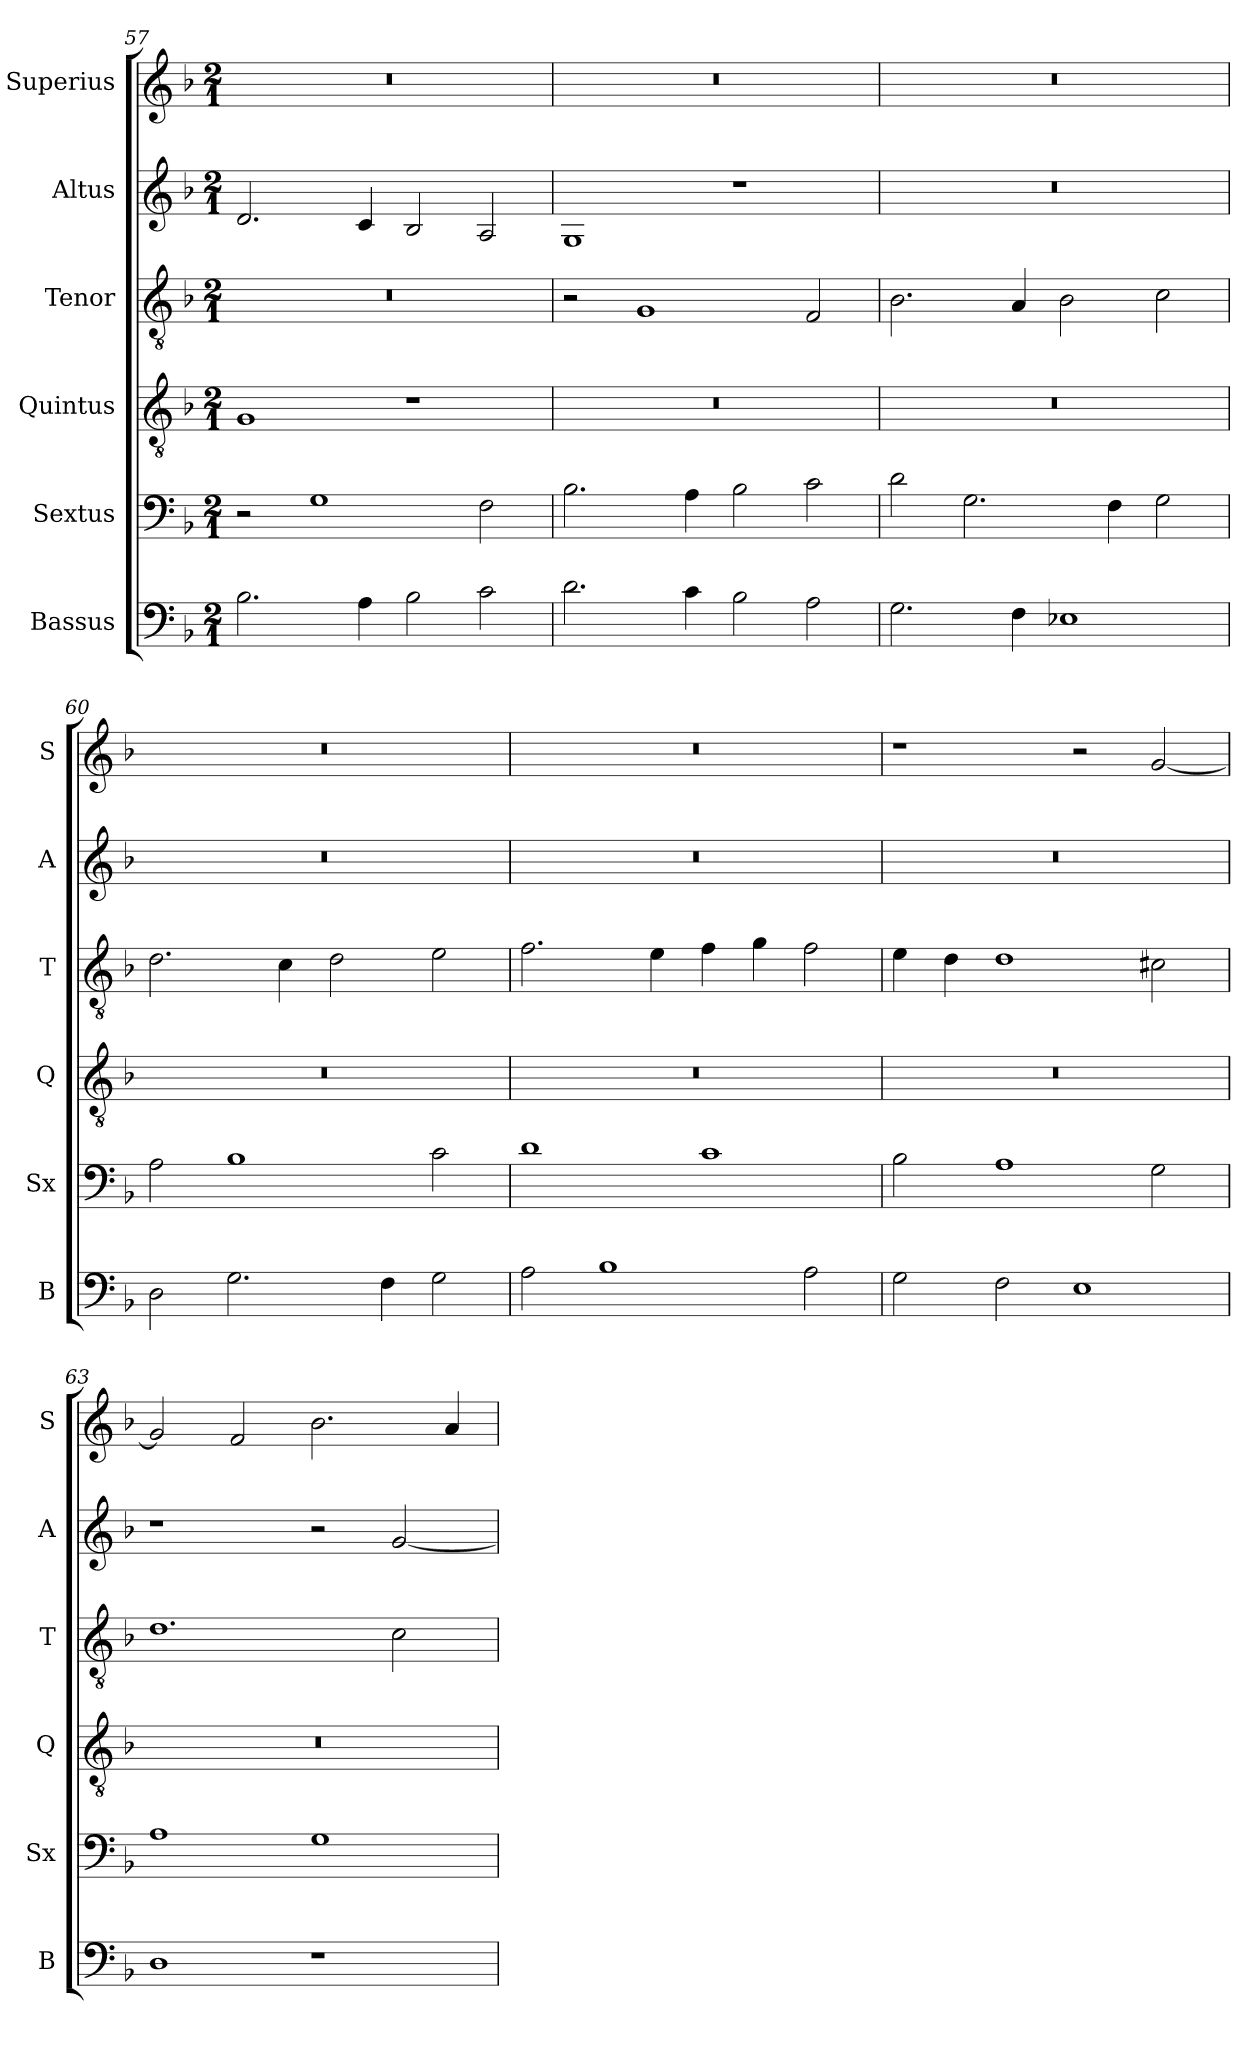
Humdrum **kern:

**kern	**kern	**kern	**kern	**kern	**kern
*part6	*part5	*part4	*part3	*part2	*part1
*staff6	*staff5	*staff4	*staff3	*staff2	*staff1
*I"Bassus	*I"Sextus	*I"Quintus	*I"Tenor	*I"Altus	*I"Superius
*I'B	*I'Sx	*I'Q	*I'T	*I'A	*I'S
*clefF4	*clefF4	*clefGv2	*clefGv2	*clefG2	*clefG2
*k[b-]	*k[b-]	*k[b-]	*k[b-]	*k[b-]	*k[b-]
*M2/1	*M2/1	*M2/1	*M2/1	*M2/1	*M2/1
=57	=57	=57	=57	=57	=57
2.B-\	2r	1G	0r	2.d/	0r
.	1G	.	.	.	.
4A\	.	.	.	4c/	.
2B-\	.	1r	.	2B-/	.
2c\	2F\	.	.	2A/	.
=58	=58	=58	=58	=58	=58
2.d\	2.B-\	0r	2r	1G	0r
.	.	.	1G	.	.
4c\	4A\	.	.	.	.
2B-\	2B-\	.	.	1r	.
2A\	2c\	.	2F/	.	.
=59	=59	=59	=59	=59	=59
2.G\	2d\	0r	2.B-\	0r	0r
.	2.G\	.	.	.	.
4F\	.	.	4A/	.	.
1E-X	.	.	2B-\	.	.
.	4F\	.	.	.	.
.	2G\	.	2c\	.	.
=60	=60	=60	=60	=60	=60
2D\	2A\	0r	2.d\	0r	0r
2.G\	1B-	.	.	.	.
.	.	.	4c\	.	.
.	.	.	2d\	.	.
4F\	.	.	.	.	.
2G\	2c\	.	2e\	.	.
=61	=61	=61	=61	=61	=61
2A\	1d	0r	2.f\	0r	0r
1B-	.	.	.	.	.
.	.	.	4e\	.	.
.	1c	.	4f\	.	.
.	.	.	4g\	.	.
2A\	.	.	2f\	.	.
=62	=62	=62	=62	=62	=62
2G\	2B-\	0r	4e\	0r	1r
.	.	.	4d\	.	.
2F\	1A	.	1d	.	.
1E	.	.	.	.	2r
.	2G\	.	2c#X\	.	[2g/
=63	=63	=63	=63	=63	=63
1D	1A	0r	1.d	1r	2g/]
.	.	.	.	.	2f/
1r	1G	.	.	2r	2.b-\
.	.	.	2c\	[2g/	.
.	.	.	.	.	4a/
=	=	=	=	=	=
*-	*-	*-	*-	*-	*-
